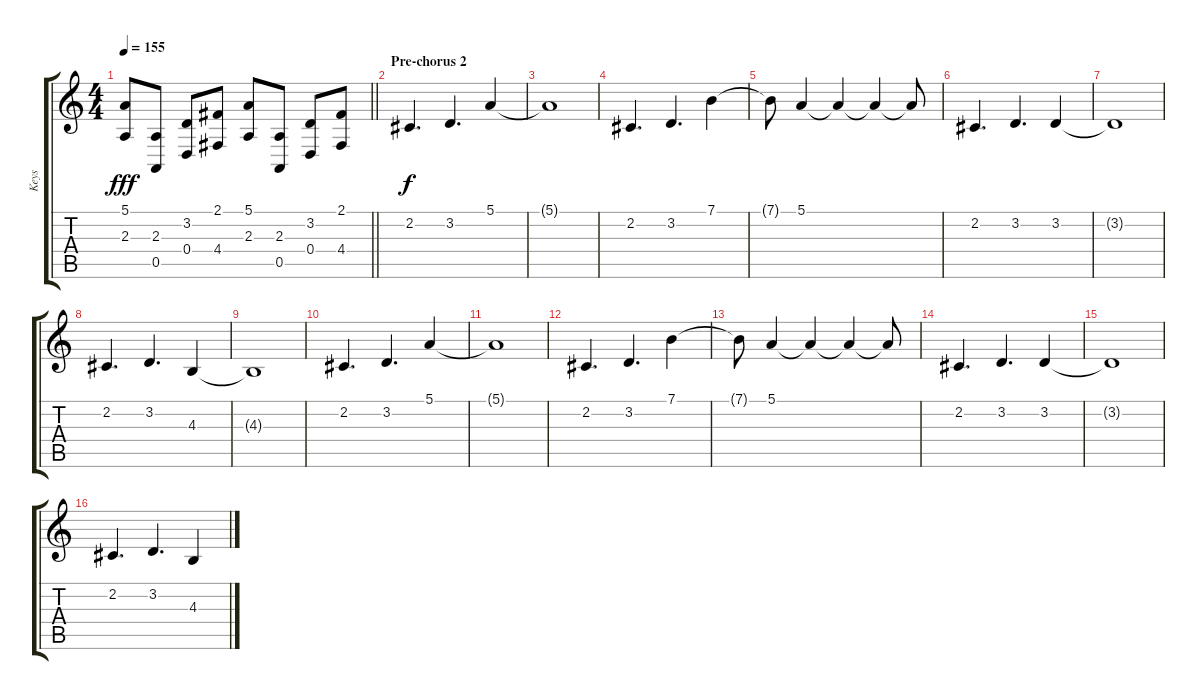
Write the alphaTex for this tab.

\track ("Keys" "Keys") {instrument electricpiano1}
\staff {score tabs}
\tuning (E4 B3 G3 D3 A2 E2) {hide}
\ts (4 4)
\tempo 155
\clef g2
\barLineRight lightlight
\ks c
(5.1 2.3).8{dy fff} (2.3 0.5).8 (3.2 0.4).8 (2.1 4.4).8 (5.1 2.3).8 (2.3 0.5).8 (3.2 0.4).8 (2.1 4.4).8 |
\section ("" "Pre-chorus 2")
2.2.4{d dy f instrument electricpiano1} 3.2.4{d} 5.1.4 |
5.1{t}.1 |
2.2.4{d} 3.2.4{d} 7.1.4 |
7.1{t}.8 5.1.4 5.1{t}.4 5.1{t}.4 5.1{t}.8 |
2.2.4{d} 3.2.4{d} 3.2.4 |
3.2{t}.1 |
2.2.4{d} 3.2.4{d} 4.3.4 |
4.3{t}.1 |
2.2.4{d} 3.2.4{d} 5.1.4 |
5.1{t}.1 |
2.2.4{d} 3.2.4{d} 7.1.4 |
7.1{t}.8 5.1.4 5.1{t}.4 5.1{t}.4 5.1{t}.8 |
2.2.4{d} 3.2.4{d} 3.2.4 |
3.2{t}.1 |
2.2.4{d} 3.2.4{d} 4.3.4
